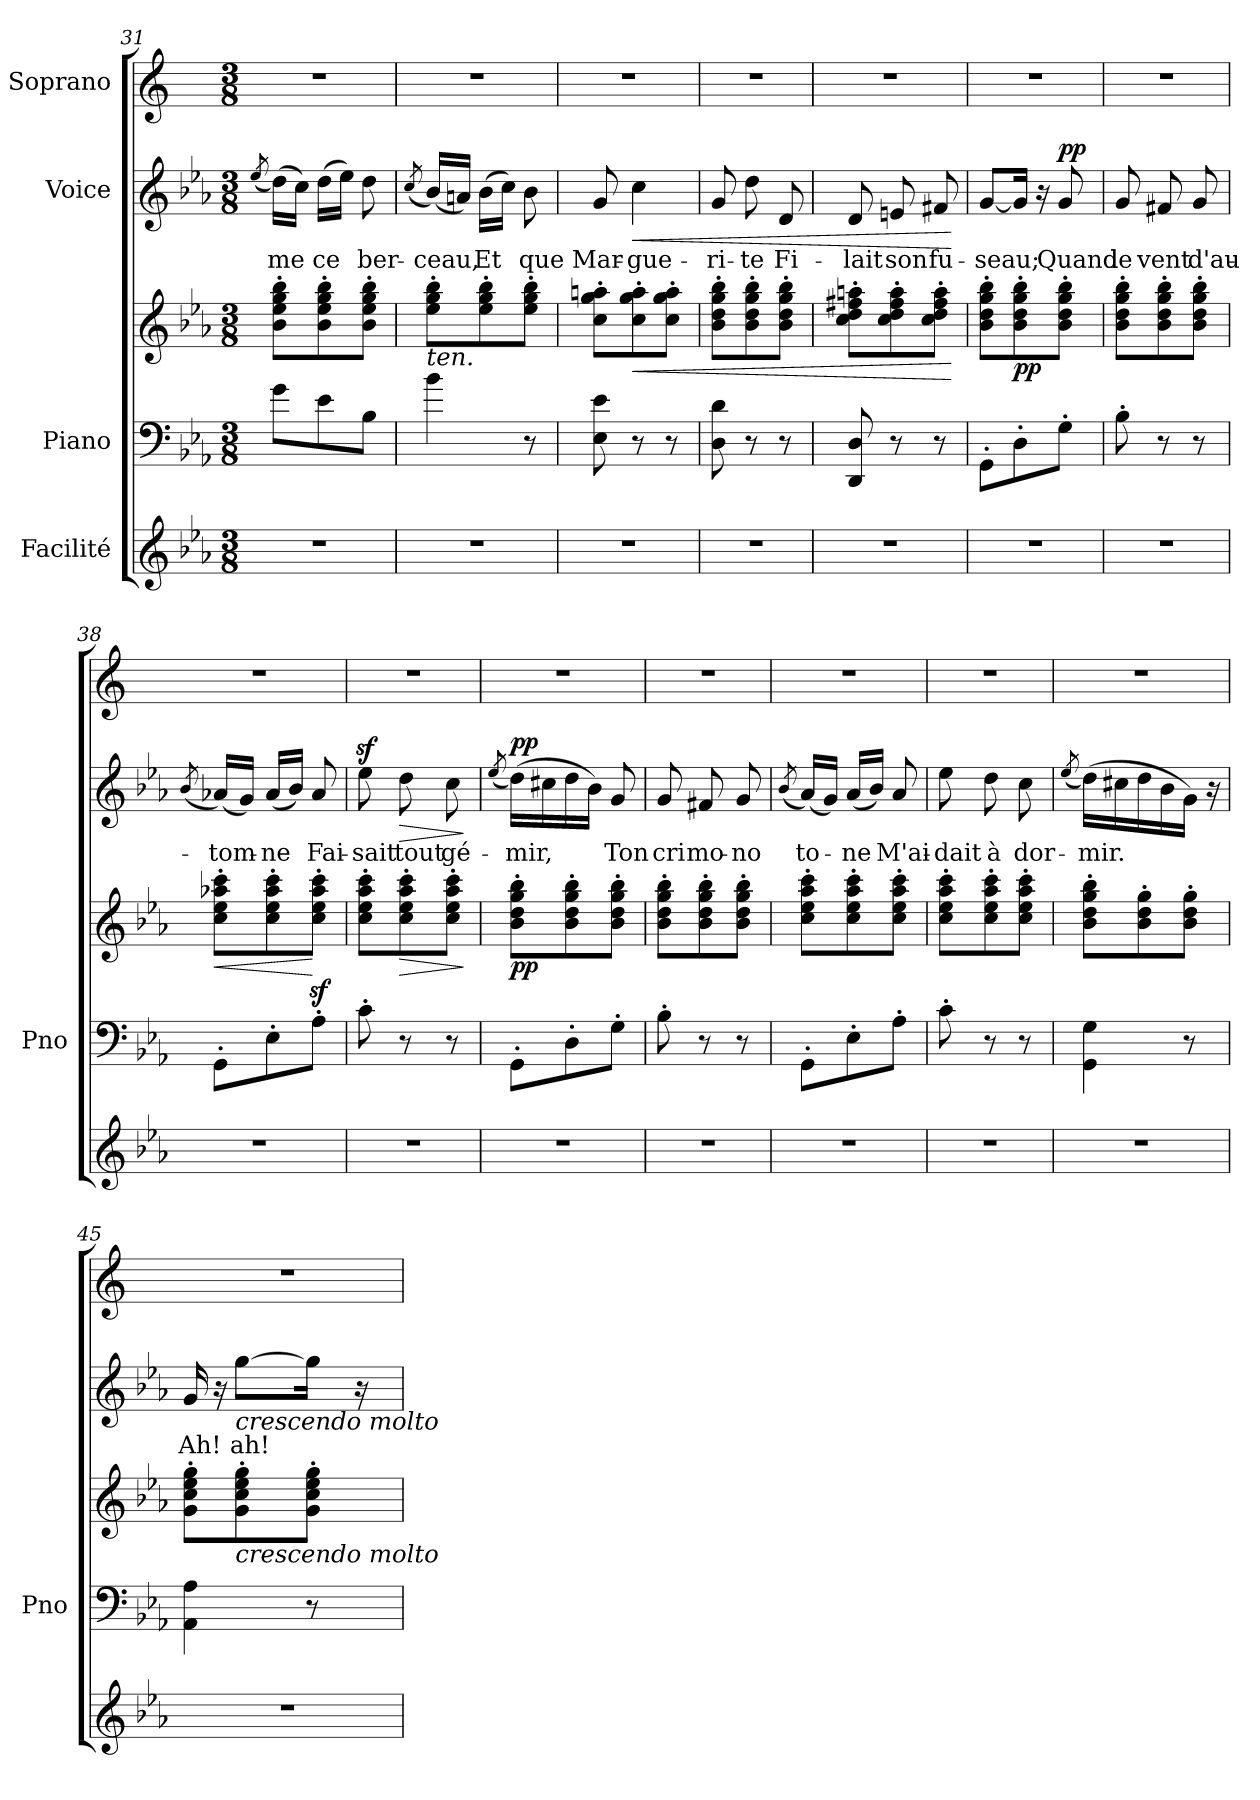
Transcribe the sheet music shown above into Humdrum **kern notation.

**kern	**kern	**kern	**dynam	**kern	**text	**dynam	**kern
*part4	*part3	*part3	*part3	*part2	*part2	*part2	*part1
*staff5	*staff4	*staff3	*staff3/4	*staff2	*staff2	*staff2	*staff1
*I"Facilité	*I"Piano	*	*	*I"Voice	*	*	*I"Soprano
*	*I'Pno	*	*	*	*	*	*
*clefG2	*clefF4	*clefG2	*	*clefG2	*	*	*clefG2
*k[b-e-a-]	*k[b-e-a-]	*k[b-e-a-]	*	*k[b-e-a-]	*	*	*k[]
*M3/8	*M3/8	*M3/8	*	*M3/8	*	*	*M3/8
=31	=31	=31	=31	=31	=31	=31	=31
.	.	.	.	(8qee-/	.	.	.
4.r	8g\L	8b-\' 8ee-\' 8gg\' 8bb-\'L	.	(16dd\LL)	-me	.	4.r
.	.	.	.	16cc\JJ)	.	.	.
.	8e-\	8b-\' 8ee-\' 8gg\' 8bb-\'	.	(16dd\LL	ce	.	.
.	.	.	.	16ee-\JJ)	.	.	.
.	8B-\J	8b-\' 8ee-\' 8gg\' 8bb-\'J	.	8dd\	ber-	.	.
=32	=32	=32	=32	=32	=32	=32	=32
.	.	.	.	(8qcc/	.	.	.
!	!LO:TX:i:t=ten.	!	!	!	!	!	!
4.r	4b-\	8ee-\' 8gg\' 8bb-\'L	.	(16b-/LL)	-ceau,	.	4.r
.	.	.	.	16an/JJ)	.	.	.
.	.	8ee-\' 8gg\' 8bb-\'	.	(16b-\LL	Et	.	.
.	.	.	.	16cc\JJ)	.	.	.
.	8r	8ee-\' 8gg\' 8bb-\'J	.	8b-\	que	.	.
=33	=33	=33	=33	=33	=33	=33	=33
4.r	8E-\ 8e-\	8cc\' 8gg\' 8aan\'L	.	8g/	Mar-	.	4.r
!	!	!	!LO:HP:b	!	!	!LO:HP:b	!
.	8r	8cc\' 8gg\' 8aa\'	<	4cc\	-gue-	<	.
.	8r	8cc\' 8gg\' 8aa\'J	.	.	.	.	.
=34	=34	=34	=34	=34	=34	=34	=34
4.r	8D\ 8d\	8b-\' 8dd\' 8gg\' 8bb-\'L	.	8g/	-ri-	.	4.r
.	8r	8b-\' 8dd\' 8gg\' 8bb-\'	.	8dd\	-te	.	.
.	8r	8b-\' 8dd\' 8gg\' 8bb-\'J	.	8d/	Fi-	.	.
=35	=35	=35	=35	=35	=35	=35	=35
4.r	8DD/ 8D/	8cc\' 8dd\' 8ff#X\' 8aan\'L	.	8d/	-lait	.	4.r
.	8r	8cc\' 8dd\' 8ff#\' 8aa\'	.	8en/	son	.	.
.	8r	8cc\' 8dd\' 8ff#\' 8aa\'J	.	8f#X/	fu-	.	.
.	.	.	[	.	.	[	.
=36	=36	=36	=36	=36	=36	=36	=36
4.r	8GG'\L	8b-\' 8dd\' 8gg\' 8bb-\'L	.	[8g/L	-seau;	.	4.r
!	!	!	!LO:DY:b	!	!	!	!
.	8D'\	8b-\' 8dd\' 8gg\' 8bb-\'	pp	16g/Jk]	.	.	.
.	.	.	.	16r	.	.	.
!	!	!	!	!	!	!LO:DY:b	!
.	8G'\J	8b-\' 8dd\' 8gg\' 8bb-\'J	.	8g/	Quand	pp	.
=37	=37	=37	=37	=37	=37	=37	=37
4.r	8B-'\	8b-\' 8dd\' 8gg\' 8bb-\'L	.	8g/	le	.	4.r
.	8r	8b-\' 8dd\' 8gg\' 8bb-\'	.	8f#X/	vent	.	.
.	8r	8b-\' 8dd\' 8gg\' 8bb-\'J	.	8g/	d'au-	.	.
=38	=38	=38	=38	=38	=38	=38	=38
.	.	.	.	(8qb-/	.	.	.
!	!	!	!LO:HP:b	!	!	!	!
4.r	8GG'\L	8cc\' 8ee-\' 8aa-X\' 8ccc\'L	<	(16a-X/LL)	-tom-	.	4.r
.	.	.	.	16g/JJ)	.	.	.
.	8E-'\	8cc\' 8ee-\' 8aa-\' 8ccc\'	.	(16a-/LL	-ne	.	.
.	.	.	.	16b-/JJ)	.	.	.
!	!	!	!LO:DY:n=1:b	!	!	!	!
.	8A-'\J	8cc\z<' 8ee-\z<' 8aa-\z<' 8ccc\z<'J	[ other-dynamics	8a-/	Fai-	.	.
=39	=39	=39	=39	=39	=39	=39	=39
!	!	!	!	!	!	!LO:DY:b	!
4.r	8c'\	8cc\' 8ee-\' 8aa-\' 8ccc\'L	.	8ee-z<\	-sait	other-dynamics	4.r
!	!	!	!LO:HP:b	!	!	!LO:HP:b	!
.	8r	8cc\' 8ee-\' 8aa-\' 8ccc\'	>	8dd\	tout	>	.
.	8r	8cc\' 8ee-\' 8aa-\' 8ccc\'J	.	8cc\	gé-	.	.
.	.	.	]	.	.	]	.
=40	=40	=40	=40	=40	=40	=40	=40
.	.	.	.	(8qee-/	.	.	.
!	!	!	!LO:DY:b	!	!	!LO:DY:b	!
4.r	8GG'\L	8b-\' 8dd\' 8gg\' 8bb-\'L	pp	(16dd\LL)	-mir,	pp	4.r
.	.	.	.	16cc#X\	.	.	.
.	8D'\	8b-\' 8dd\' 8gg\' 8bb-\'	.	16dd\	.	.	.
.	.	.	.	16b-\JJ)	.	.	.
.	8G'\J	8b-\' 8dd\' 8gg\' 8bb-\'J	.	8g/	Ton	.	.
=41	=41	=41	=41	=41	=41	=41	=41
4.r	8B-'\	8b-\' 8dd\' 8gg\' 8bb-\'L	.	8g/	cri	.	4.r
.	8r	8b-\' 8dd\' 8gg\' 8bb-\'	.	8f#X/	mo-	.	.
.	8r	8b-\' 8dd\' 8gg\' 8bb-\'J	.	8g/	-no	.	.
=42	=42	=42	=42	=42	=42	=42	=42
.	.	.	.	(8qb-/	.	.	.
4.r	8GG'\L	8cc\' 8ee-\' 8aa-\' 8ccc\'L	.	(16a-/LL)	to-	.	4.r
.	.	.	.	16g/JJ)	.	.	.
.	8E-'\	8cc\' 8ee-\' 8aa-\' 8ccc\'	.	(16a-/LL	-ne	.	.
.	.	.	.	16b-/JJ)	.	.	.
.	8A-'\J	8cc\' 8ee-\' 8aa-\' 8ccc\'J	.	8a-/	M'ai-	.	.
=43	=43	=43	=43	=43	=43	=43	=43
4.r	8c'\	8cc\' 8ee-\' 8aa-\' 8ccc\'L	.	8ee-\	-dait	.	4.r
.	8r	8cc\' 8ee-\' 8aa-\' 8ccc\'	.	8dd\	à	.	.
.	8r	8cc\' 8ee-\' 8aa-\' 8ccc\'J	.	8cc\	dor-	.	.
=44	=44	=44	=44	=44	=44	=44	=44
.	.	.	.	(8qee-/	.	.	.
4.r	4GG\ 4G\	8b-\' 8dd\' 8gg\' 8bb-\'L	.	(16dd\LL)	-mir.	.	4.r
.	.	.	.	16cc#X\	.	.	.
.	.	8b-\' 8dd\' 8gg\'	.	16dd\	.	.	.
.	.	.	.	16b-\	.	.	.
.	8r	8b-\' 8dd\' 8gg\'J	.	16g\JJ)	.	.	.
.	.	.	.	16r	.	.	.
=45	=45	=45	=45	=45	=45	=45	=45
4.r	4AA-\ 4A-\	8g\' 8cc\' 8ee-\' 8gg\'L	.	16g/	Ah!	.	4.r
.	.	.	.	16r	.	.	.
!	!	!	!	!LO:TX:b:i:t=crescendo molto	!	!	!
!	!	!LO:TX:b:i:t=crescendo  molto	!	!	!	!	!
.	.	8g\' 8cc\' 8ee-\' 8gg\'	.	[8gg\L	ah!	.	.
.	8r	8g\' 8cc\' 8ee-\' 8gg\'J	.	16gg\Jk]	.	.	.
.	.	.	.	16r	.	.	.
=	=	=	=	=	=	=	=
*-	*-	*-	*-	*-	*-	*-	*-
